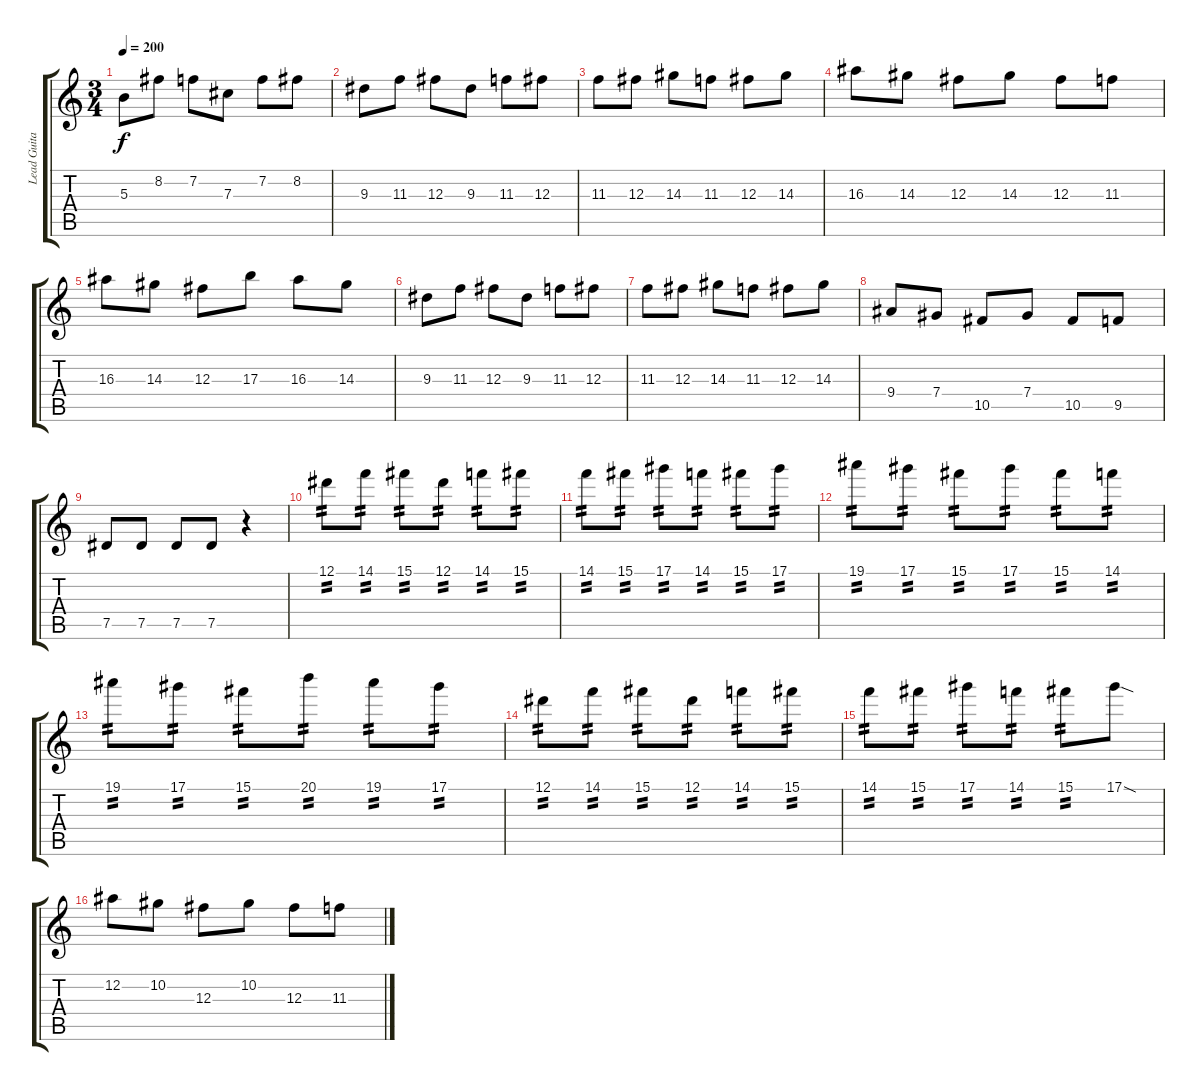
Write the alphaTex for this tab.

\track ("Lead Guitar" "Lead Guita") {instrument acousticguitarsteel}
\staff {score tabs}
\tuning (Eb4 Bb3 Gb3 Db3 Ab2 Eb2) {hide}
\ts (3 4)
\tempo 200
\clef g2
\ks c
5.3.8{dy f} 8.2.8 7.2.8 7.3.8 7.2.8 8.2.8 |
9.3.8 11.3.8 12.3.8 9.3.8 11.3.8 12.3.8 |
11.3.8 12.3.8 14.3.8 11.3.8 12.3.8 14.3.8 |
16.3.8 14.3.8 12.3.8 14.3.8 12.3.8 11.3.8 |
16.3.8 14.3.8 12.3.8 17.3.8 16.3.8 14.3.8 |
9.3.8 11.3.8 12.3.8 9.3.8 11.3.8 12.3.8 |
11.3.8 12.3.8 14.3.8 11.3.8 12.3.8 14.3.8 |
9.4.8 7.4.8 10.5.8 7.4.8 10.5.8 9.5.8 |
7.5.8 7.5.8 7.5.8 7.5.8 r.4 |
12.1.8{tp 2} 14.1.8{tp 2} 15.1.8{tp 2} 12.1.8{tp 2} 14.1.8{tp 2} 15.1.8{tp 2} |
14.1.8{tp 2} 15.1.8{tp 2} 17.1.8{tp 2} 14.1.8{tp 2} 15.1.8{tp 2} 17.1.8{tp 2} |
19.1.8{tp 2} 17.1.8{tp 2} 15.1.8{tp 2} 17.1.8{tp 2} 15.1.8{tp 2} 14.1.8{tp 2} |
19.1.8{tp 2} 17.1.8{tp 2} 15.1.8{tp 2} 20.1.8{tp 2} 19.1.8{tp 2} 17.1.8{tp 2} |
12.1.8{tp 2} 14.1.8{tp 2} 15.1.8{tp 2} 12.1.8{tp 2} 14.1.8{tp 2} 15.1.8{tp 2} |
14.1.8{tp 2} 15.1.8{tp 2} 17.1.8{tp 2} 14.1.8{tp 2} 15.1.8{tp 2} 17.1{sod}.8 |
12.2.8 10.2.8 12.3.8 10.2.8 12.3.8 11.3.8
